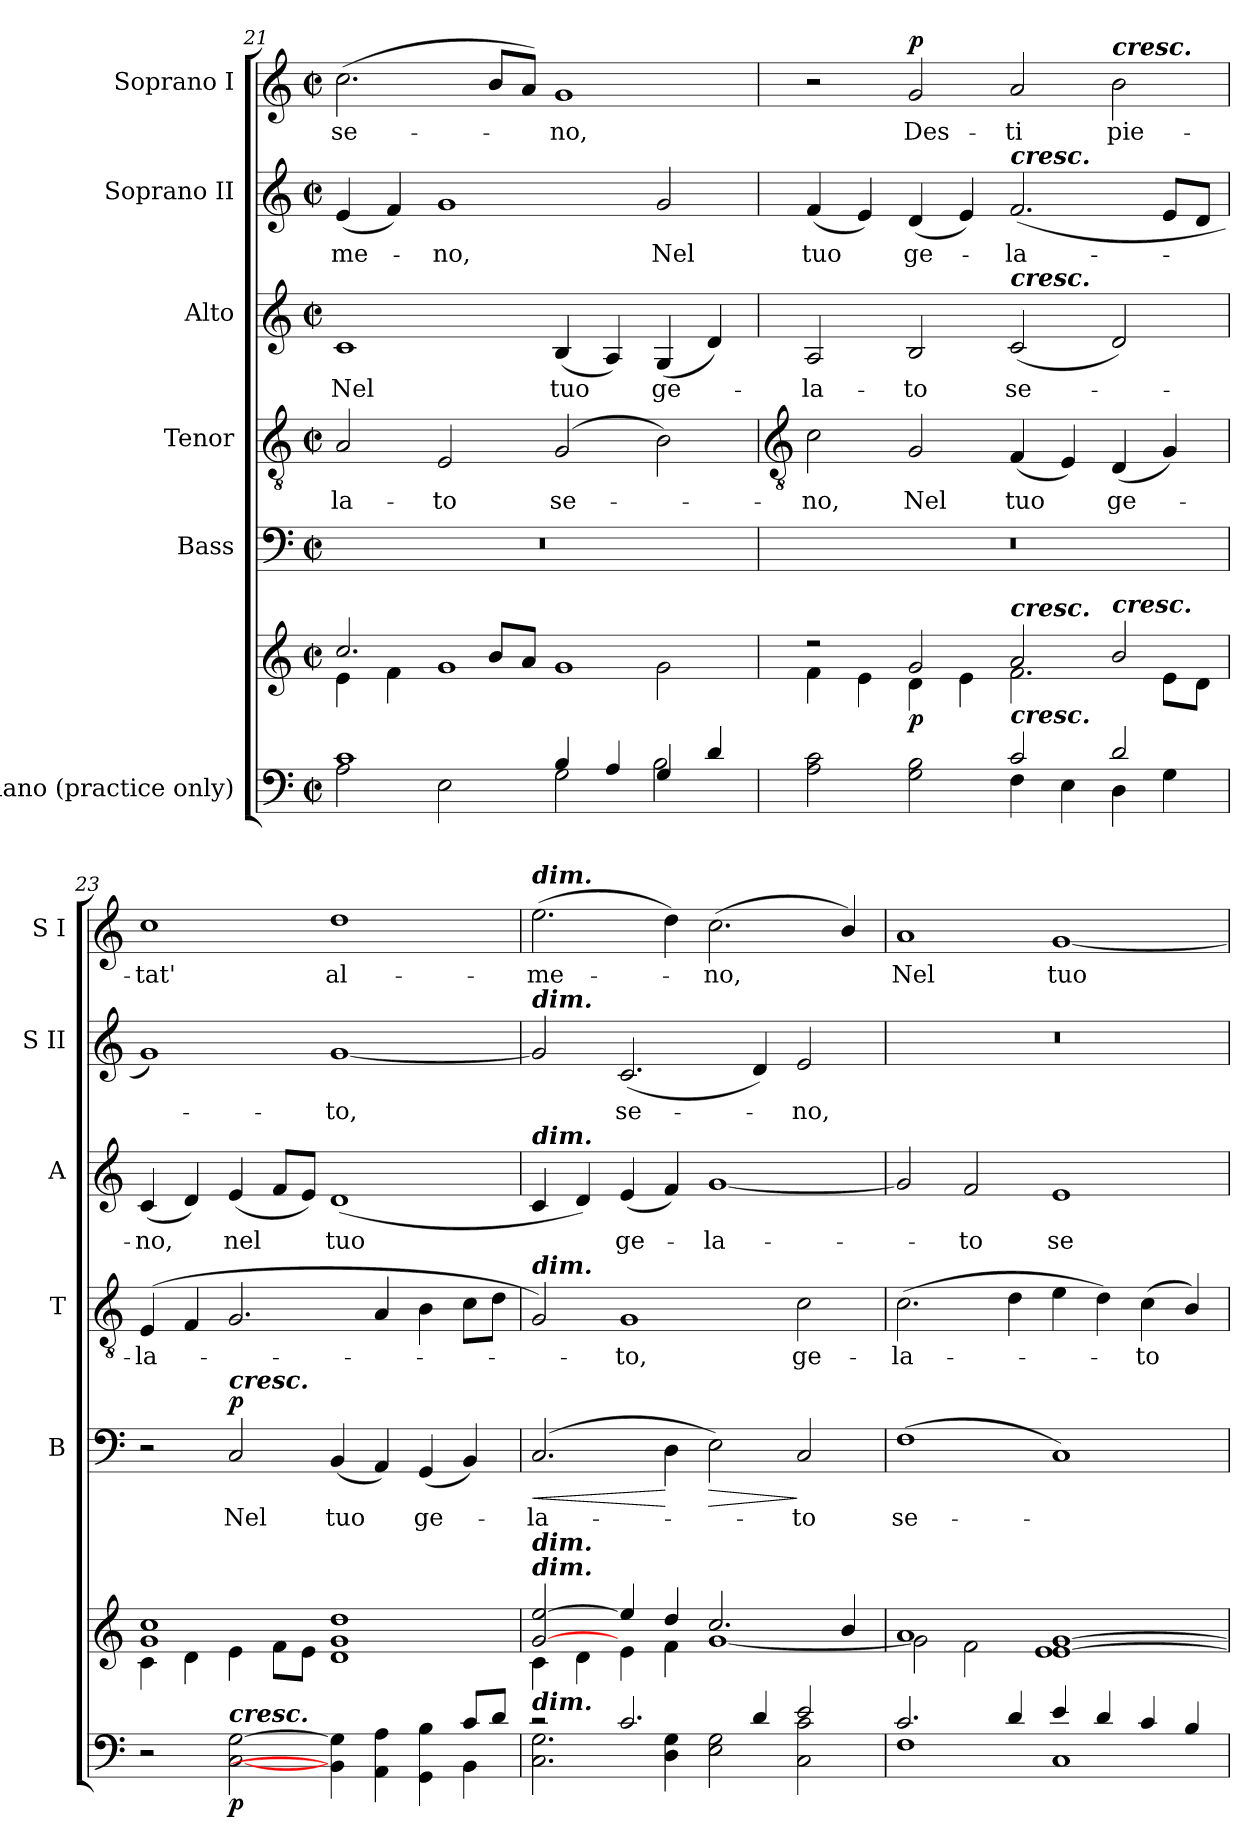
**kern	**kern	**dynam	**kern	**text	**dynam	**kern	**text	**kern	**text	**kern	**text	**kern	**text	**dynam
*part6	*part6	*part6	*part5	*part5	*part5	*part4	*part4	*part3	*part3	*part2	*part2	*part1	*part1	*part1
*staff7	*staff6	*staff6/7	*staff5	*staff5	*staff5	*staff4	*staff4	*staff3	*staff3	*staff2	*staff2	*staff1	*staff1	*staff1
*I"Piano (practice only)	*	*	*I"Bass	*	*	*I"Tenor	*	*I"Alto	*	*I"Soprano II	*	*I"Soprano I	*	*
*	*	*	*I'B	*	*	*I'T	*	*I'A	*	*I'S II	*	*I'S I	*	*
*clefF4	*clefG2	*	*clefF4	*	*	*clefGv2	*	*clefG2	*	*clefG2	*	*clefG2	*	*
*k[]	*k[]	*	*k[]	*	*	*k[]	*	*k[]	*	*k[]	*	*k[]	*	*
*C:	*C:	*	*C:	*	*	*C:	*	*C:	*	*C:	*	*C:	*	*
*M4/2	*M4/2	*	*M4/2	*	*	*M4/2	*	*M4/2	*	*M4/2	*	*M4/2	*	*
*met(c|)	*met(c|)	*	*met(c|)	*	*	*met(c|)	*	*met(c|)	*	*met(c|)	*	*met(c|)	*	*
=21	=21	=21	=21	=21	=21	=21	=21	=21	=21	=21	=21	=21	=21	=21
*^	*^	*	*	*	*	*	*	*	*	*	*	*	*	*
!	!	!	!	!	!	!	!	!	!LO:LY:b	!	!LO:LY:b	!	!LO:LY:b	!	!LO:LY:b	!
1c/	2A\	2.cc/	4e\	.	0r	.	.	2A	la-	1c	Nel	(<4e	me-	(<2.cc	se-	.
.	.	.	4f\	.	.	.	.	.	.	.	.	4f)	.	.	.	.
!	!	!	!	!	!	!	!	!	!LO:LY:b	!	!	!	!LO:LY:b	!	!	!
.	2E\	.	1g\	.	.	.	.	2E	-to	.	.	1g	no,	.	.	.
.	.	8b/L	.	.	.	.	.	.	.	.	.	.	.	8bL	.	.
.	.	8a/J	.	.	.	.	.	.	.	.	.	.	.	8aJ)	.	.
!	!	!	!	!	!	!	!	!	!LO:LY:b	!	!LO:LY:b	!	!	!	!LO:LY:b	!
4B/	2G\	1g/	.	.	.	.	.	(<2G	se-	(<4B	tuo	.	.	1g	no,	.
4A/	.	.	.	.	.	.	.	.	.	4A)	.	.	.	.	.	.
!	!	!	!	!	!	!	!	!	!	!	!LO:LY:b	!	!LO:LY:b	!	!	!
4G/	2B\	.	2g\	.	.	.	.	2B)	.	(4G	ge-	2g	Nel	.	.	.
4d/	.	.	.	.	.	.	.	.	.	4d)	.	.	.	.	.	.
!!LO:LB:g=z
=22	=22	=22	=22	=22	=22	=22	=22	=22	=22	=22	=22	=22	=22	=22	=22	=22
*	*	*	*	*	*	*	*	*clefGv2	*	*	*	*	*	*	*	*
!	!	!	!	!	!	!	!	!	!LO:LY:b	!	!LO:LY:b	!	!LO:LY:b	!	!	!
1ryy	2A\ 2c\	2r	4f\	.	0r	.	.	2c	no,	2A	la-	(<4f	tuo	2r	.	.
.	.	.	4e\	.	.	.	.	.	.	.	.	4e)	.	.	.	.
!	!	!	!	!LO:DY:b	!	!	!	!	!LO:LY:b	!	!LO:LY:b	!	!LO:LY:b	!	!LO:LY:b	!LO:DY:b
.	2G\ 2B\	2g/	4d\	p	.	.	.	2G	Nel	2B	-to	(<4d	ge-	2g	Des-	p
.	.	.	4e\	.	.	.	.	.	.	.	.	4e)	.	.	.	.
!	!	!	!	!	!	!	!	!	!	!	!	!LO:TX:a:Bi:t=cresc.	!	!	!	!
!	!	!	!	!	!	!	!	!	!	!LO:TX:a:Bi:t=cresc.	!	!	!	!	!	!
!	!	!LO:TX:a:Bi:t=cresc.	!	!	!	!	!	!	!	!	!	!	!	!	!	!
!LO:TX:a:Bi:t=cresc.	!	!	!	!	!	!	!	!	!	!	!	!	!	!	!	!
!	!	!	!	!	!	!	!	!	!LO:LY:b	!	!LO:LY:b	!	!LO:LY:b	!	!LO:LY:b	!
2c/	4F\	2a/	2.f\	.	.	.	.	(<4F	tuo	(<2c	se-	(<2.f	la-	2a	-ti	.
.	4E\	.	.	.	.	.	.	4E)	.	.	.	.	.	.	.	.
!	!	!	!	!	!	!	!	!	!	!	!	!	!	!LO:TX:a:Bi:t=cresc.	!	!
!	!	!LO:TX:a:Bi:t=cresc.	!	!	!	!	!	!	!	!	!	!	!	!	!	!
!	!	!	!	!	!	!	!	!	!LO:LY:b	!	!	!	!	!	!LO:LY:b	!
2d/	4D\	2b/	.	.	.	.	.	(<4D	ge-	2d)	.	.	.	2b	pie-	.
.	4G\	.	8e\L	.	.	.	.	4G)	.	.	.	8eL	.	.	.	.
.	.	.	8d\J	.	.	.	.	.	.	.	.	8dJ	.	.	.	.
=23	=23	=23	=23	=23	=23	=23	=23	=23	=23	=23	=23	=23	=23	=23	=23	=23
!	!	!	!	!	!	!	!	!	!LO:LY:b	!	!LO:LY:b	!	!	!	!LO:LY:b	!
1ryy	2r	1g/ 1cc/	4c\	.	2r	.	.	(<4E	la-	(<4c	no,	1g)	.	1cc	-tat'	.
.	.	.	4d\	.	.	.	.	4F	.	4d)	.	.	.	.	.	.
!	!	!	!	!	!LO:TX:a:Bi:t=cresc.	!	!	!	!	!	!	!	!	!	!	!
!	!LO:TX:a:Bi:t=cresc.	!	!	!	!	!	!	!	!	!	!	!	!	!	!	!
!	!	!	!	!LO:DY:b=2	!	!LO:LY:b	!LO:DY:b	!	!	!	!LO:LY:b	!	!	!	!	!
.	[2C\ [2G\	.	4e\	p	2C	Nel	p	2.G	.	(<4e	nel	.	.	.	.	.
.	.	.	8f\L	.	.	.	.	.	.	8fL	.	.	.	.	.	.
.	.	.	8e\J	.	.	.	.	.	.	8eJ)	.	.	.	.	.	.
!	!	!	!	!	!	!LO:LY:b	!	!	!	!	!LO:LY:b	!	!LO:LY:b	!	!LO:LY:b	!
4ryy	4BB\] 4G\]	1d/ 1g/ 1dd/	1ryy	.	(<4BB	tuo	.	.	.	(<1d	tuo	[1g	to,	1dd	al-	.
2ryy	4AA\ 4A\	.	.	.	4AA)	.	.	4A	.	.	.	.	.	.	.	.
!	!	!	!	!	!	!LO:LY:b	!	!	!	!	!	!	!	!	!	!
.	4GG\ 4B\	.	.	.	(<4GG	ge-	.	4B	.	.	.	.	.	.	.	.
8c/L	4BB\	.	.	.	4BB)	.	.	8cL	.	.	.	.	.	.	.	.
8d/J	.	.	.	.	.	.	.	8dJ	.	.	.	.	.	.	.	.
=24	=24	=24	=24	=24	=24	=24	=24	=24	=24	=24	=24	=24	=24	=24	=24	=24
!	!	!	!	!	!	!	!	!	!	!	!	!	!	!LO:TX:a:Bi:t=dim.	!	!
!	!	!	!	!	!	!	!	!	!	!	!	!LO:TX:a:Bi:t=dim.	!	!	!	!
!	!	!	!	!	!	!	!	!	!	!LO:TX:a:Bi:t=dim.	!	!	!	!	!	!
!	!	!	!	!	!	!	!	!LO:TX:a:Bi:t=dim.	!	!	!	!	!	!	!	!
!	!	!LO:TX:a:Bi:t=dim.	!	!	!	!	!	!	!	!	!	!	!	!	!	!
!	!	!LO:TX:a:Bi:t=dim.	!	!	!	!	!	!	!	!	!	!	!	!	!	!
!LO:TX:a:Bi:t=dim.	!	!	!	!	!	!	!	!	!	!	!	!	!	!	!	!
!	!	!	!	!	!	!LO:LY:b	!LO:HP:b	!	!	!	!	!	!	!	!LO:LY:b	!
2r	2.C\ 2.G\	[2g/ [2ee/	4c\	.	(>2.C	la-	<	2G)	.	4c	.	2g]	.	(>2.ee	-me-	.
.	.	.	4d\	.	.	.	.	.	.	4d)	.	.	.	.	.	.
!	!	!	!	!	!	!	!	!	!LO:LY:b	!	!LO:LY:b	!	!LO:LY:b	!	!	!
2.c/	.	4ee/]	4e\	.	.	.	.	1G	to,	(<4e	ge-	(<2.c	se-	.	.	.
.	4D\ 4G\	4dd/	4f\	.	4D	.	[	.	.	4f)	.	.	.	4dd)	.	.
!	!	!	!	!	!	!	!LO:HP:b	!	!	!	!LO:LY:b	!	!	!	!LO:LY:b	!
.	2E\ 2G\	2.cc/	[1g\	.	2E)	.	>	.	.	[1g	la-	.	.	(<2.cc	no,	.
4d/	.	.	.	.	.	.	.	.	.	.	.	4d)	.	.	.	.
!	!	!	!	!	!	!LO:LY:b	!	!	!LO:LY:b	!	!	!	!LO:LY:b	!	!	!
2e/	2C\ 2c\	.	.	.	2C	to	]	2c	ge-	.	.	2e	no,	.	.	.
.	.	4b/	.	.	.	.	.	.	.	.	.	.	.	4b/)	.	.
=25	=25	=25	=25	=25	=25	=25	=25	=25	=25	=25	=25	=25	=25	=25	=25	=25
!	!	!	!	!	!	!LO:LY:b	!	!	!LO:LY:b	!	!	!	!	!	!LO:LY:b	!
2.c/	1F\	1a/	2g\]	.	(<1F	se-	.	(>2.c	-la-	2g]	.	0r	.	1a	Nel	.
!	!	!	!	!	!	!	!	!	!	!	!LO:LY:b	!	!	!	!	!
.	.	.	2f\	.	.	.	.	.	.	2f	to	.	.	.	.	.
4d/	.	.	.	.	.	.	.	4d	.	.	.	.	.	.	.	.
!	!	!	!	!	!	!	!	!	!	!	!LO:LY:b	!	!	!	!LO:LY:b	!
4e/	1C\	[1e/ [1g/	1e\	.	1C)	.	.	4e	.	1e	se-	.	.	[1g	tuo	.
4d/	.	.	.	.	.	.	.	4d)	.	.	.	.	.	.	.	.
!	!	!	!	!	!	!	!	!	!LO:LY:b	!	!	!	!	!	!	!
4c/	.	.	.	.	.	.	.	(<4c	to	.	.	.	.	.	.	.
4B/	.	.	.	.	.	.	.	4B/)	.	.	.	.	.	.	.	.
*v	*v	*	*	*	*	*	*	*	*	*	*	*	*	*	*	*
*	*v	*v	*	*	*	*	*	*	*	*	*	*	*	*	*
=	=	=	=	=	=	=	=	=	=	=	=	=	=	=
*-	*-	*-	*-	*-	*-	*-	*-	*-	*-	*-	*-	*-	*-	*-
